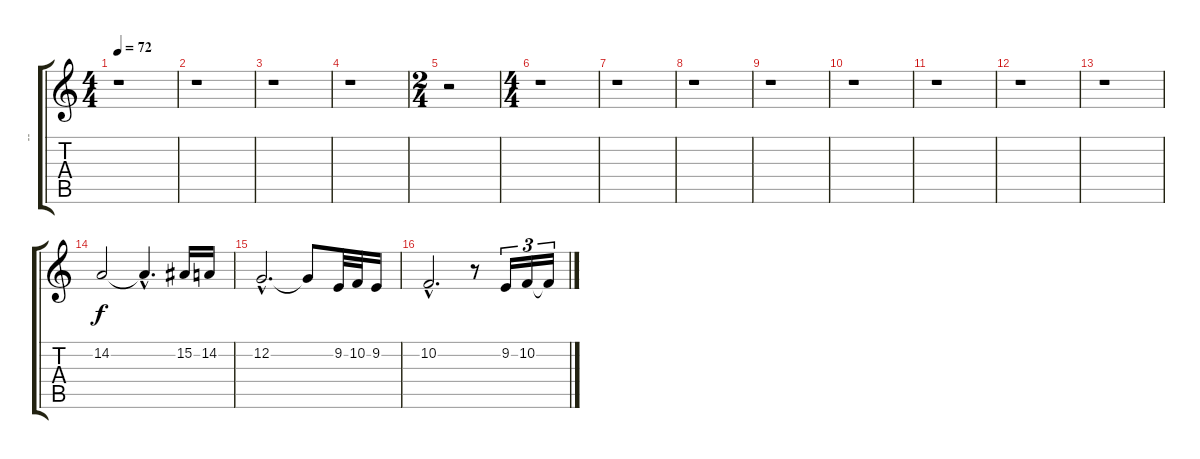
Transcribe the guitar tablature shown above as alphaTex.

\track ("--" "--") {instrument frenchhorn}
\staff {score tabs}
\tuning (C4 G3 Eb3 Bb2 F2 C2) {hide}
\ts (4 4)
\tempo 72
\clef g2
\ks c
r.1{dy f instrument frenchhorn} |
r.1 |
r.1 |
r.1 |
\ts (2 4)
r.2 |
\ts (4 4)
r.1 |
r.1 |
r.1 |
r.1 |
r.1 |
r.1 |
r.1 |
r.1 |
14.2.2 14.2{hac t}.4{d} 15.2.16 14.2.16 |
12.2{hac}.2{d} 12.2{t}.8 9.2.32 10.2.32 9.2.16 |
10.2{hac}.2{d} r.8 9.2.16{tu (3 2)} 10.2.16{tu (3 2)} 10.2{t}.16{tu (3 2)}
